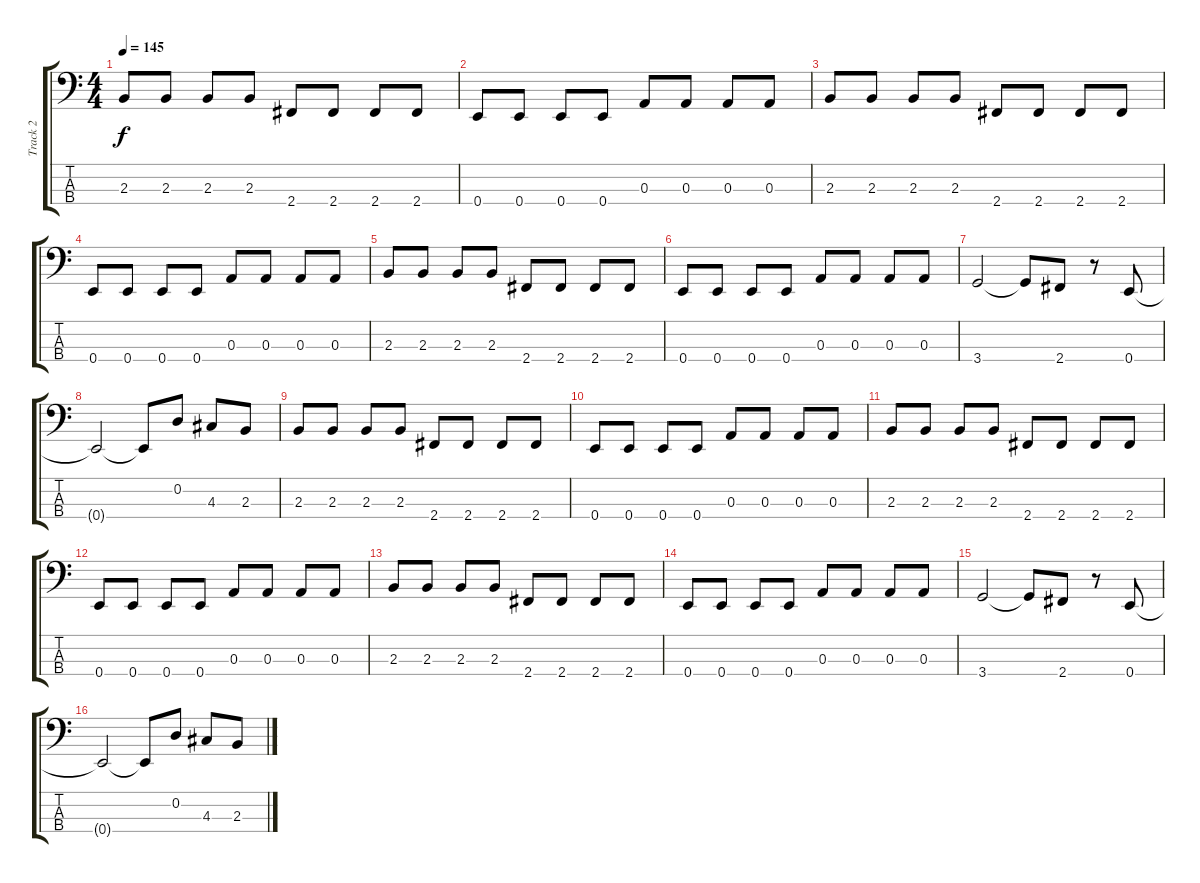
\track ("Track 2" "Track 2") {instrument electricbasspick}
\staff {score tabs}
\tuning (G2 D2 A1 E1) {hide}
\ts (4 4)
\section ("" "")
\tempo 145
\clef f4
\ks c
2.3.8{dy f} 2.3.8 2.3.8 2.3.8 2.4.8 2.4.8 2.4.8 2.4.8 |
0.4.8 0.4.8 0.4.8 0.4.8 0.3.8 0.3.8 0.3.8 0.3.8 |
2.3.8 2.3.8 2.3.8 2.3.8 2.4.8 2.4.8 2.4.8 2.4.8 |
0.4.8 0.4.8 0.4.8 0.4.8 0.3.8 0.3.8 0.3.8 0.3.8 |
2.3.8 2.3.8 2.3.8 2.3.8 2.4.8 2.4.8 2.4.8 2.4.8 |
0.4.8 0.4.8 0.4.8 0.4.8 0.3.8 0.3.8 0.3.8 0.3.8 |
3.4.2 3.4{t}.8 2.4.8 r.8 0.4.8 |
0.4{t}.2 0.4{t}.8 0.2.8 4.3.8 2.3.8 |
2.3.8 2.3.8 2.3.8 2.3.8 2.4.8 2.4.8 2.4.8 2.4.8 |
0.4.8 0.4.8 0.4.8 0.4.8 0.3.8 0.3.8 0.3.8 0.3.8 |
2.3.8 2.3.8 2.3.8 2.3.8 2.4.8 2.4.8 2.4.8 2.4.8 |
0.4.8 0.4.8 0.4.8 0.4.8 0.3.8 0.3.8 0.3.8 0.3.8 |
2.3.8 2.3.8 2.3.8 2.3.8 2.4.8 2.4.8 2.4.8 2.4.8 |
0.4.8 0.4.8 0.4.8 0.4.8 0.3.8 0.3.8 0.3.8 0.3.8 |
3.4.2 3.4{t}.8 2.4.8 r.8 0.4.8 |
0.4{t}.2 0.4{t}.8 0.2.8 4.3.8 2.3.8
